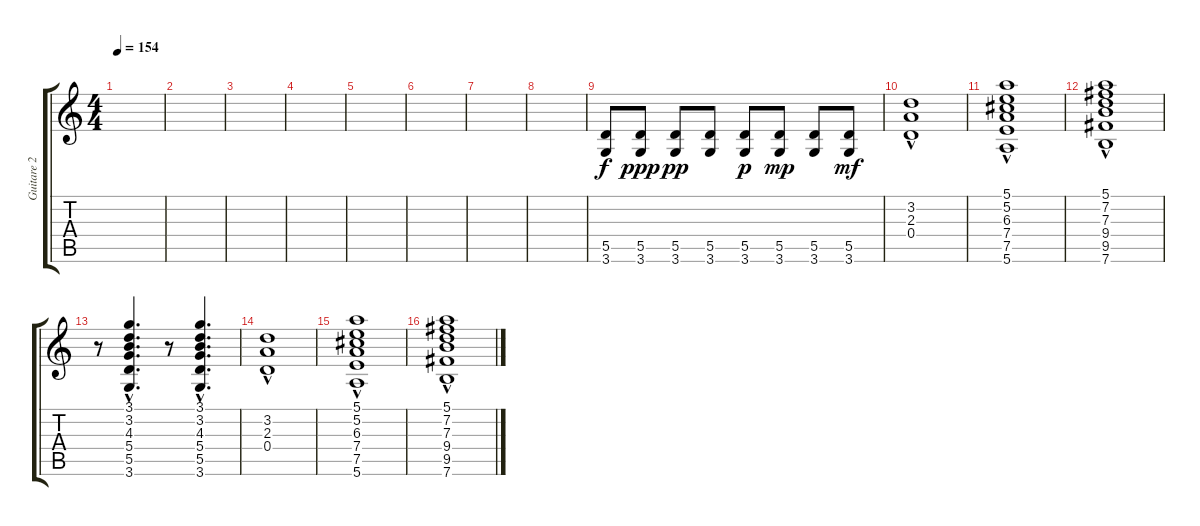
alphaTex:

\track ("Guitare 2 (refrain)" "Guitare 2 ") {instrument overdrivenguitar}
\staff {score tabs}
\tuning (E4 B3 G3 D3 A2 E2) {hide}
\ts (4 4)
\tempo 154
\clef g2
\ks c
|
|
|
|
|
|
|
|
(5.5 3.6).8{dy f} (5.5 3.6).8{dy ppp} (5.5 3.6).8{dy pp} (5.5 3.6).8 (5.5 3.6).8{dy p} (5.5 3.6).8{dy mp} (5.5 3.6).8 (5.5 3.6).8{dy mf} |
(3.2 2.3{hac} 0.4).1 |
(5.1 5.2 6.3 7.4 7.5{hac} 5.6).1 |
(5.1 7.2 7.3 9.4 9.5{hac} 7.6).1 |
r.8 (3.1{hac} 3.2{hac} 4.3{hac} 5.4{hac} 5.5{hac} 3.6{hac}).4{d} r.8 (3.1{hac} 3.2{hac} 4.3{hac} 5.4{hac} 5.5{hac} 3.6{hac}).4{d} |
(3.2 2.3{hac} 0.4).1 |
(5.1 5.2 6.3 7.4 7.5{hac} 5.6).1 |
(5.1 7.2 7.3 9.4 9.5{hac} 7.6).1
